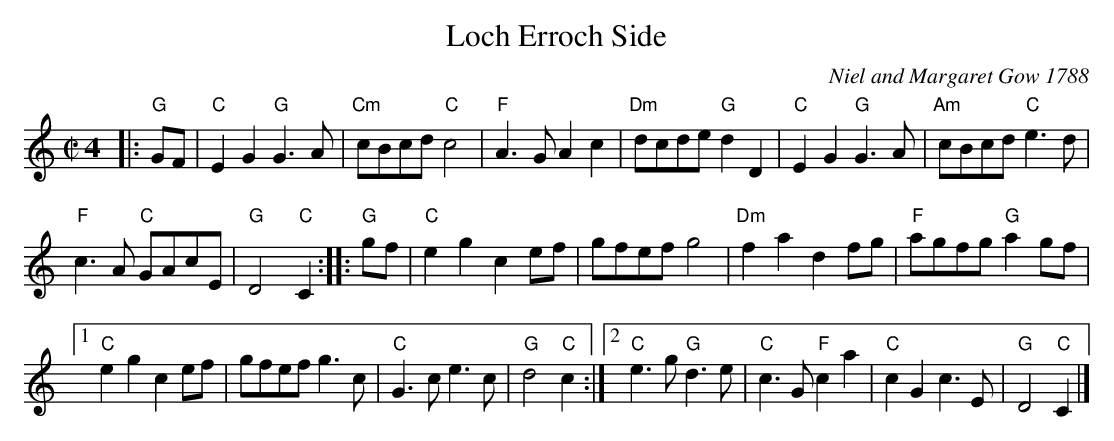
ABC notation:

X:1
T: Loch Erroch Side
C: Niel and Margaret Gow 1788
M: C|4
L: 1/8
K: C
|: "G"GF |\
"C"E2G2 "G"G3A | "Cm"cBcd"C"c4 |\
"F"A3G A2c2 | "Dm"dcde "G"d2D2 |\
"C"E2G2 "G"G3A | "Am"cBcd "C"e3d |
"F"c3A "C"GAcE |\
"G"D4 "C"C2 :: "G"gf |\
"C"e2g2 c2ef | gfef g4 |\
"Dm"f2a2 d2fg | "F"agfg "G"a2gf |
[1 "C"e2g2 c2ef | gfef g3c |\
"C"G3c e3c | "G"d4 "C"c2 :|\
[2 "C"e3g "G"d3e | "C"c3G "F"c2a2 |\
"C"c2G2 c3E | "G"D4 "C"C2 |]
